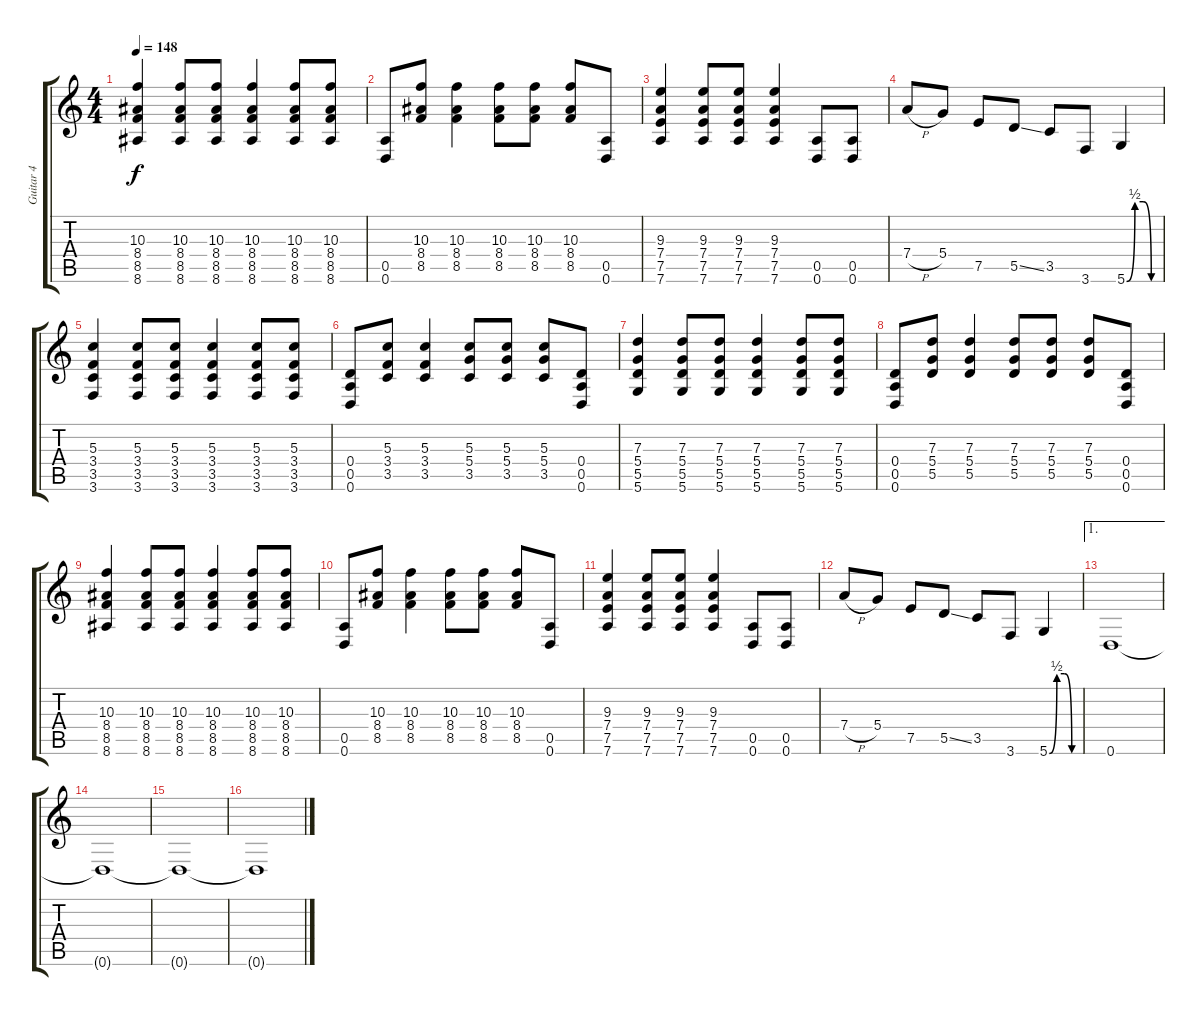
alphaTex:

\track ("Guitar 4" "Guitar 4") {instrument distortionguitar}
\staff {score tabs}
\tuning (E4 B3 G3 D3 A2 D2) {hide}
\ts (4 4)
\tempo 148
\clef g2
\ks c
(10.3 8.4 8.5 8.6).4{dy f} (10.3 8.4 8.5 8.6).8 (10.3 8.4 8.5 8.6).8 (10.3 8.4 8.5 8.6).4 (10.3 8.4 8.5 8.6).8 (10.3 8.4 8.5 8.6).8 |
(0.5 0.6).8 (10.3 8.4 8.5).8 (10.3 8.4 8.5).4 (10.3 8.4 8.5).8 (10.3 8.4 8.5).8 (10.3 8.4 8.5).8 (0.5 0.6).8 |
(9.3 7.4 7.5 7.6).4 (9.3 7.4 7.5 7.6).8 (9.3 7.4 7.5 7.6).8 (9.3 7.4 7.5 7.6).4 (0.5 0.6).8 (0.5 0.6).8 |
7.4{h}.8 5.4.8 7.5.8 5.5{ss}.8 3.5.8 3.6.8 5.6{be (custom 0 0 15 2 30 2 45 0 60 0)}.4 |
(5.3 3.4 3.5 3.6).4 (5.3 3.4 3.5 3.6).8 (5.3 3.4 3.5 3.6).8 (5.3 3.4 3.5 3.6).4 (5.3 3.4 3.5 3.6).8 (5.3 3.4 3.5 3.6).8 |
(0.4 0.5 0.6).8 (5.3 3.4 3.5).8 (5.3 3.4 3.5).4 (5.3 5.4 3.5).8 (5.3 5.4 3.5).8 (5.3 5.4 3.5).8 (0.4 0.5 0.6).8 |
(7.3 5.4 5.5 5.6).4 (7.3 5.4 5.5 5.6).8 (7.3 5.4 5.5 5.6).8 (7.3 5.4 5.5 5.6).4 (7.3 5.4 5.5 5.6).8 (7.3 5.4 5.5 5.6).8 |
(0.4 0.5 0.6).8 (7.3 5.4 5.5).8 (7.3 5.4 5.5).4 (7.3 5.4 5.5).8 (7.3 5.4 5.5).8 (7.3 5.4 5.5).8 (0.4 0.5 0.6).8 |
(10.3 8.4 8.5 8.6).4 (10.3 8.4 8.5 8.6).8 (10.3 8.4 8.5 8.6).8 (10.3 8.4 8.5 8.6).4 (10.3 8.4 8.5 8.6).8 (10.3 8.4 8.5 8.6).8 |
(0.5 0.6).8 (10.3 8.4 8.5).8 (10.3 8.4 8.5).4 (10.3 8.4 8.5).8 (10.3 8.4 8.5).8 (10.3 8.4 8.5).8 (0.5 0.6).8 |
(9.3 7.4 7.5 7.6).4 (9.3 7.4 7.5 7.6).8 (9.3 7.4 7.5 7.6).8 (9.3 7.4 7.5 7.6).4 (0.5 0.6).8 (0.5 0.6).8 |
7.4{h}.8 5.4.8 7.5.8 5.5{ss}.8 3.5.8 3.6.8 5.6{be (custom 0 0 15 2 30 2 45 0 60 0)}.4 |
\ae 1
0.6.1{volume 5} |
0.6{t}.1 |
0.6{t}.1 |
0.6{t}.1
